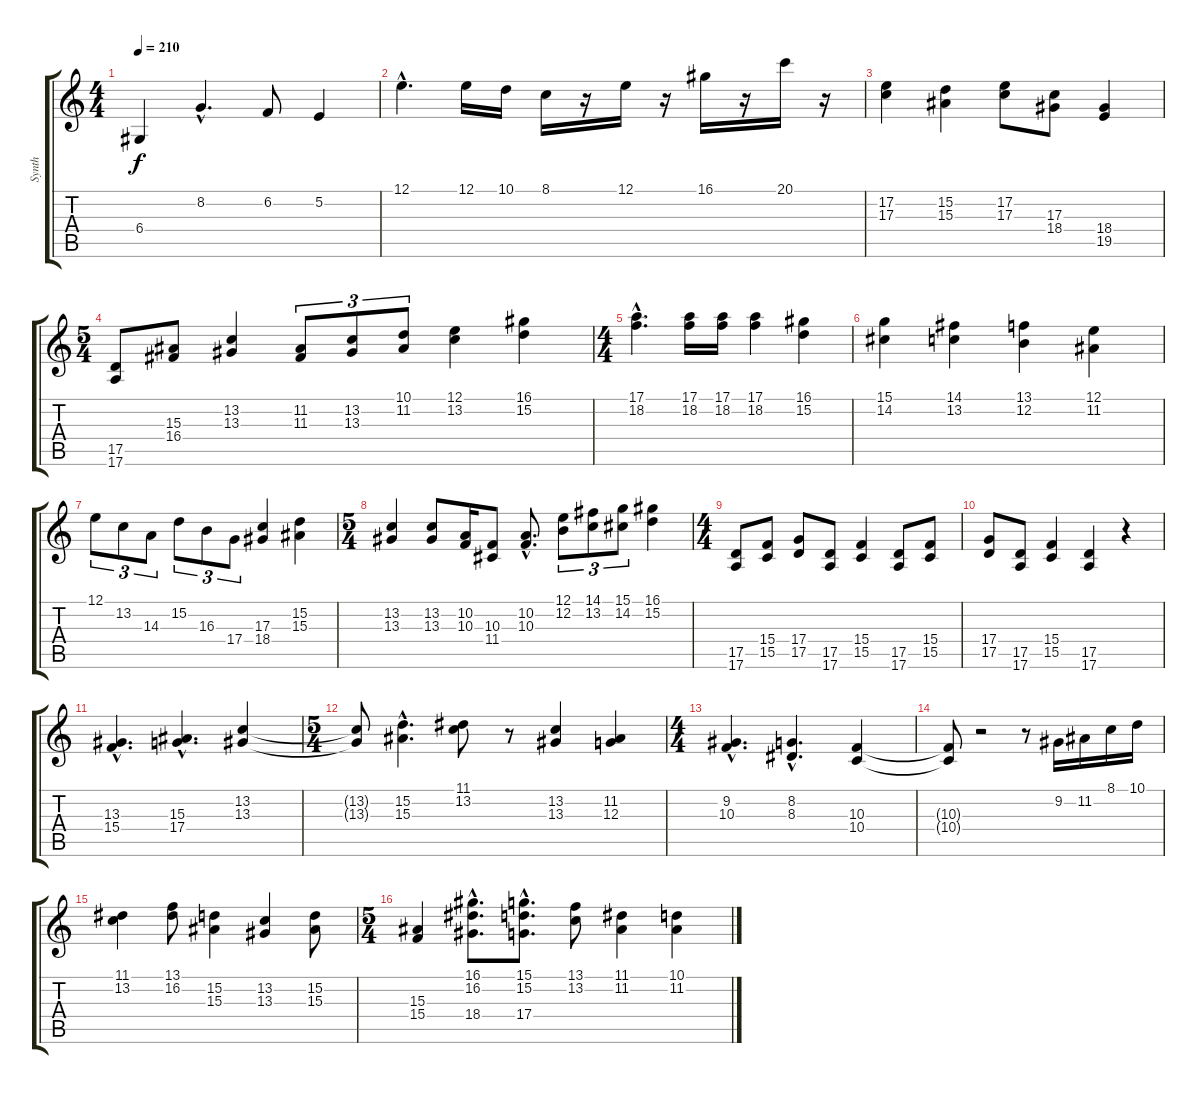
\track ("Synth" "Synth") {instrument rockorgan}
\staff {score tabs}
\tuning (E4 B3 G3 D3 A2 E2) {hide}
\ts (4 4)
\tempo 210
\clef g2
\ks c
6.4.4{dy f} 8.2{hac}.4{d} 6.2.8 5.2.4 |
12.1{hac}.4{d} 12.1.16 10.1.16 8.1.16 r.16 12.1.16 r.16 16.1.16 r.16 20.1.16 r.16 |
(17.2 17.3).4 (15.2 15.3).4 (17.2 17.3).8 (17.3 18.4).8 (18.4 19.5).4 |
\ts (5 4)
(17.5 17.6).8 (15.3 16.4).8 (13.2 13.3).4 (11.2 11.3).8{tu (3 2)} (13.2 13.3).8{tu (3 2)} (10.1 11.2).8{tu (3 2)} (12.1 13.2).4 (16.1 15.2).4 |
\ts (4 4)
(17.1{hac} 18.2{hac}).4{d} (17.1 18.2).16 (17.1 18.2).16 (17.1 18.2).4 (16.1 15.2).4 |
(15.1 14.2).4 (14.1 13.2).4 (13.1 12.2).4 (12.1 11.2).4 |
12.1.8{tu (3 2)} 13.2.8{tu (3 2)} 14.3.8{tu (3 2)} 15.2.8{tu (3 2)} 16.3.8{tu (3 2)} 17.4.8{tu (3 2)} (17.3 18.4).4 (15.2 15.3).4 |
\ts (5 4)
(13.2 13.3).4 (13.2 13.3).8 (10.2 10.3).16 (10.3 11.4).8 (10.2{hac} 10.3{hac}).8{d} (12.1 12.2).8{tu (3 2)} (14.1 13.2).8{tu (3 2)} (15.1 14.2).8{tu (3 2)} (16.1 15.2).4 |
\ts (4 4)
(17.5 17.6).8 (15.4 15.5).8 (17.4 17.5).8 (17.5 17.6).8 (15.4 15.5).4 (17.5 17.6).8 (15.4 15.5).8 |
(17.4 17.5).8 (17.5 17.6).8 (15.4 15.5).4 (17.5 17.6).4 r.4 |
\section ("" "")
(13.3{hac} 15.4{hac}).4{d instrument pad1newage} (15.3{hac} 17.4{hac}).4{d} (13.2 13.3).4 |
\ts (5 4)
(13.2{t} 13.3{t}).8 (15.2{hac} 15.3{hac}).4{d} (11.1 13.2).8 r.8 (13.2 13.3).4 (11.2 12.3).4 |
\ts (4 4)
(9.2{hac} 10.3{hac}).4{d} (8.2{hac} 8.3{hac}).4{d} (10.3 10.4).4 |
(10.3{t} 10.4{t}).8 r.2 r.8 9.2.16 11.2.16 8.1.16 10.1.16 |
(11.1 13.2).4 (13.1 16.2).8 (15.2 15.3).4 (13.2 13.3).4 (15.2 15.3).8 |
\ts (5 4)
(15.3 15.4).4 (16.1{hac} 16.2{hac} 18.4{hac}).8{d} (15.1{hac} 15.2{hac} 17.4{hac}).8{d} (13.1 13.2).8 (11.1 11.2).4 (10.1 11.2).4
